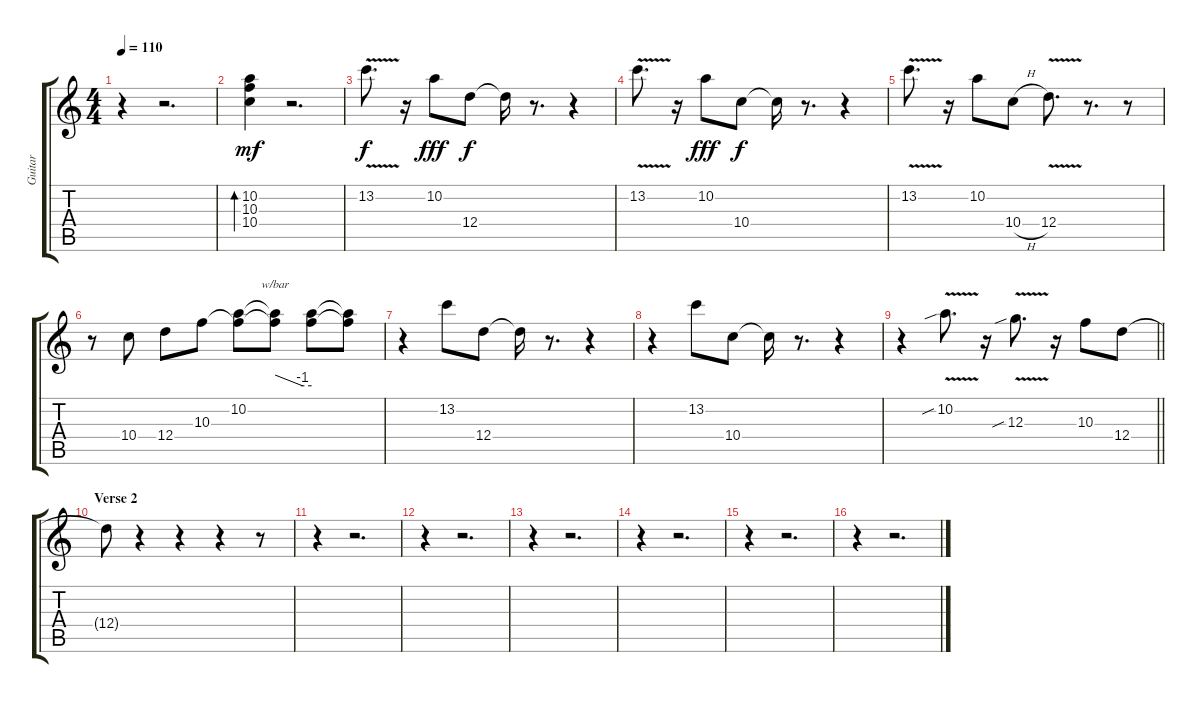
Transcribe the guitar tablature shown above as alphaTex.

\track ("Guitar" "Guitar") {instrument overdrivenguitar}
\staff {score tabs}
\tuning (E4 B3 G3 D3 A2 E2) {hide}
\ts (4 4)
\tempo 110
\clef g2
\ks c
r.4{dy f} r.2{d} |
(10.2 10.3 10.4).4{bd 240 dy mf} r.2{d} |
13.2{v}.8{d dy f} r.16 10.2.8{dy fff} 12.4.8{dy f} 12.4{t}.16 r.8{d} r.4 |
13.2{v}.8{d} r.16 10.2.8{dy fff} 10.4.8{dy f} 10.4{t}.16 r.8{d} r.4 |
13.2{v}.8{d} r.16 10.2.8 10.4{h}.8 12.4{v}.8{d} r.8{d} r.8 |
r.8 10.4.8 12.4.8 10.3.8 (10.2 10.3{t}).8 (10.2{t} 10.3{t}).8{tbe (custom default 0 0 45 -4 60 -4)} (10.2{t} 10.3{t}).8 (10.2{t} 10.3{t}).8 |
r.4 13.2.8 12.4.8 12.4{t}.16 r.8{d} r.4 |
r.4 13.2.8 10.4.8 10.4{t}.16 r.8{d} r.4 |
\barLineRight lightlight
r.4 10.2{v sib}.8{d} r.16 12.3{v sib}.8{d} r.16 10.3.8 12.4.8 |
\section ("" "Verse 2")
12.4{t}.8 r.4 r.4 r.4 r.8 |
r.4 r.2{d} |
r.4 r.2{d} |
r.4 r.2{d} |
r.4 r.2{d} |
r.4 r.2{d} |
r.4 r.2{d}
